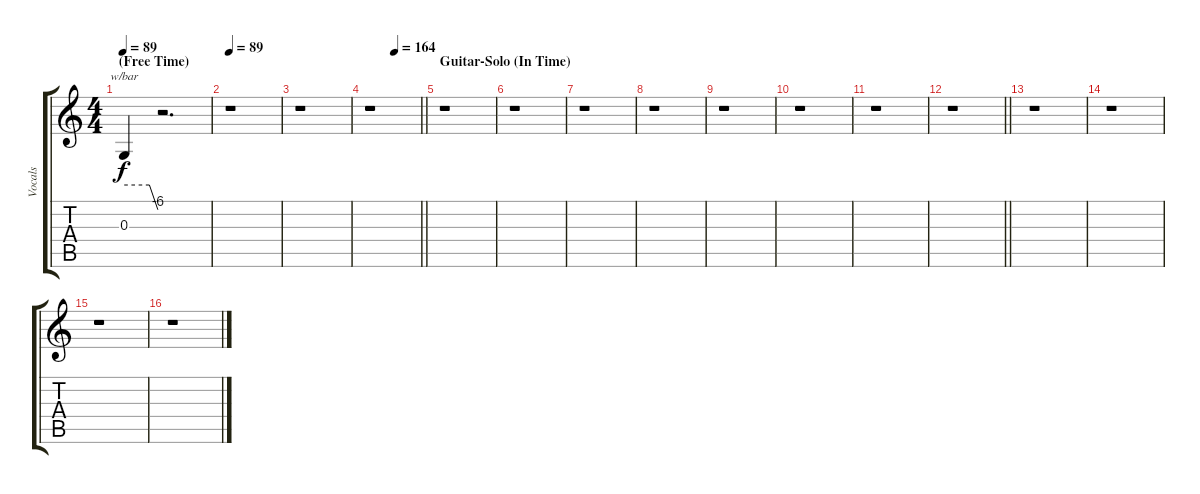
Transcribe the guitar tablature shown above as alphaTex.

\track ("Vocals" "Vocals") {instrument tenorsax}
\staff {score tabs}
\tuning (E4 B3 G3 D3 A2 D2) {hide}
\ts (4 4)
\section ("" "(Free Time)")
\tempo 89
\clef g2
\ks c
0.3.4{tbe (custom default 0 0 45 0 60 -24) dy f} r.2{d} |
\tempo 89
r.1 |
r.1 |
\tempo (164 0.5)
\barLineRight lightlight
r.1 |
\section ("" "Guitar-Solo (In Time)")
r.1 |
r.1 |
r.1 |
r.1 |
r.1 |
r.1 |
r.1 |
\barLineRight lightlight
r.1 |
r.1 |
r.1 |
r.1 |
r.1
